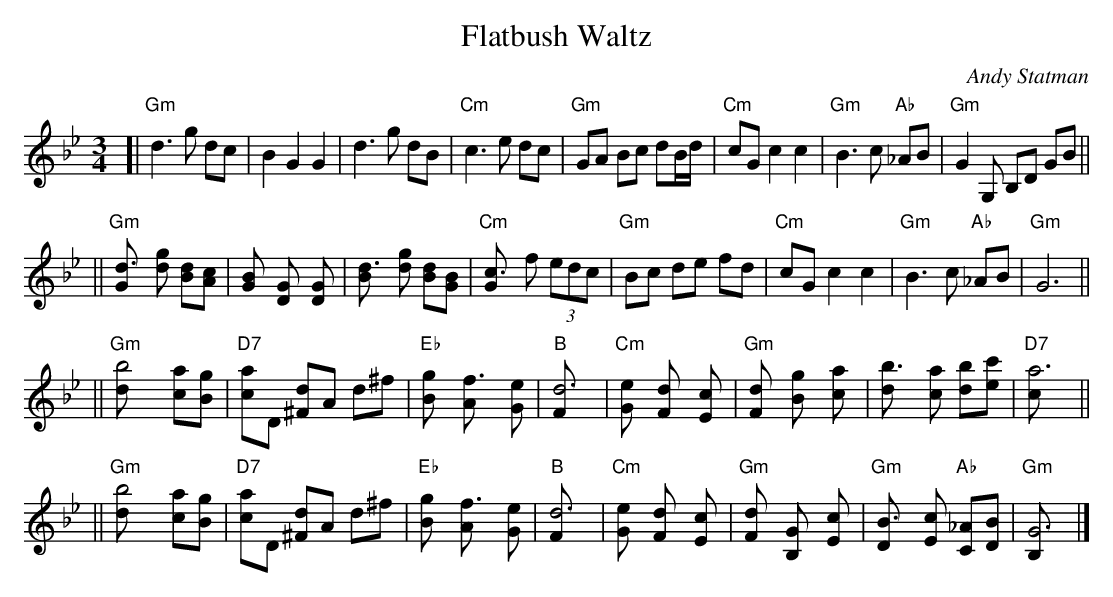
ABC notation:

X:1
T: Flatbush Waltz
C: Andy Statman
L: 1/8
M: 3/4
K: Gm
[| "Gm"d3 g dc | B2 G2 G2 | d3 g dB | "Cm"c3 e dc \
| "Gm"GA Bc dB/d/ | "Cm"cG c2 c2 | "Gm"B3 c "Ab"_AB  | "Gm"G2 G, B,D GB ||
|| "Gm"[d3G] [gd] [dB][cA] | [B2G] [G2D] [G2D] | [d3B] [gd] [dB][BG] | "Cm"[c3G] f (3edc \
| "Gm"Bc de fd | "Cm"cG c2 c2 | "Gm"B3 c "Ab"_AB  | "Gm"G6 ||
|| "Gm"[b4d] [ac][gB] | "D7"[ac]D [d^F]A d^f | "Eb"[g2B] [f3A] [eG] | "B"[d6F] \
| "Cm"[e2G] [d2F] [c2E] | "Gm"[d2F] [g2B] [a2c] | [b3d] [ac] [bd][c'e] | "D7"[a6c] ||
|| "Gm"[b4d] [ac][gB] | "D7"[ac]D [d^F]A d^f | "Eb"[g2B] [f3A] [eG] | "B"[d6F] \
| "Cm"[e2G] [d2F] [c2E] | "Gm"[d2F] [G2B,] [c2E] |  "Gm"[B3D] [cE] "Ab"[_AC][BD]  | "Gm"[G6B,] |]
